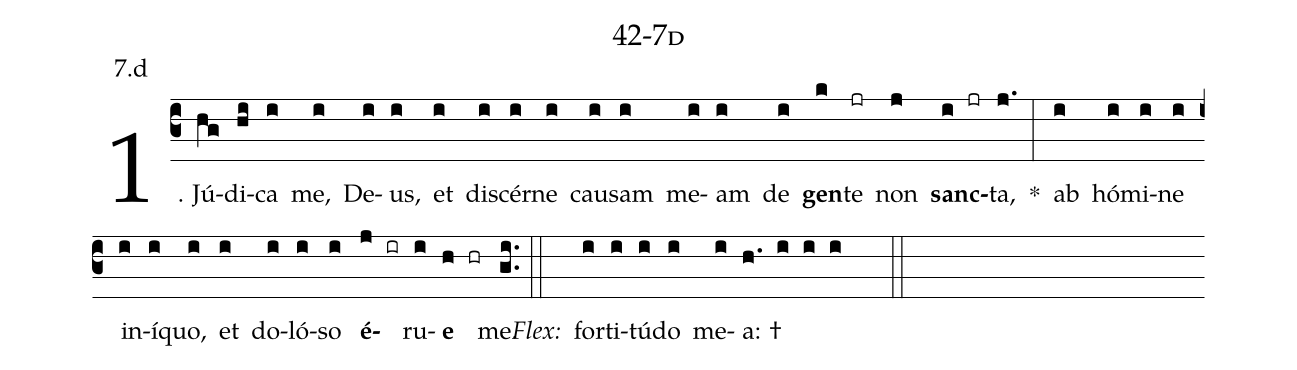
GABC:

name: 42-7d;
annotation: 7.d;
%%
(c3)1. Jú(hg)di(hi)ca(i) me,(i) De(i)us,(i) et(i) di(i)scér(i)ne(i) cau(i)sam(i) me(i)am(i) de(i) <b>gen</b>(k)te(jr) non(j) <b>sanc</b>(i jr)ta,(j.) *(:) ab(i) hó(i)mi(i)ne(i) in(i)í(i)quo,(i) et(i) do(i)ló(i)so(i) <b>é</b>(j ir)ru(i)<b>e</b>(h hr) me.(gi..) (::)
<i>Flex:</i>()  for(i)ti(i)tú(i)do(i) me(i)a: †(h. i i i  ::)
